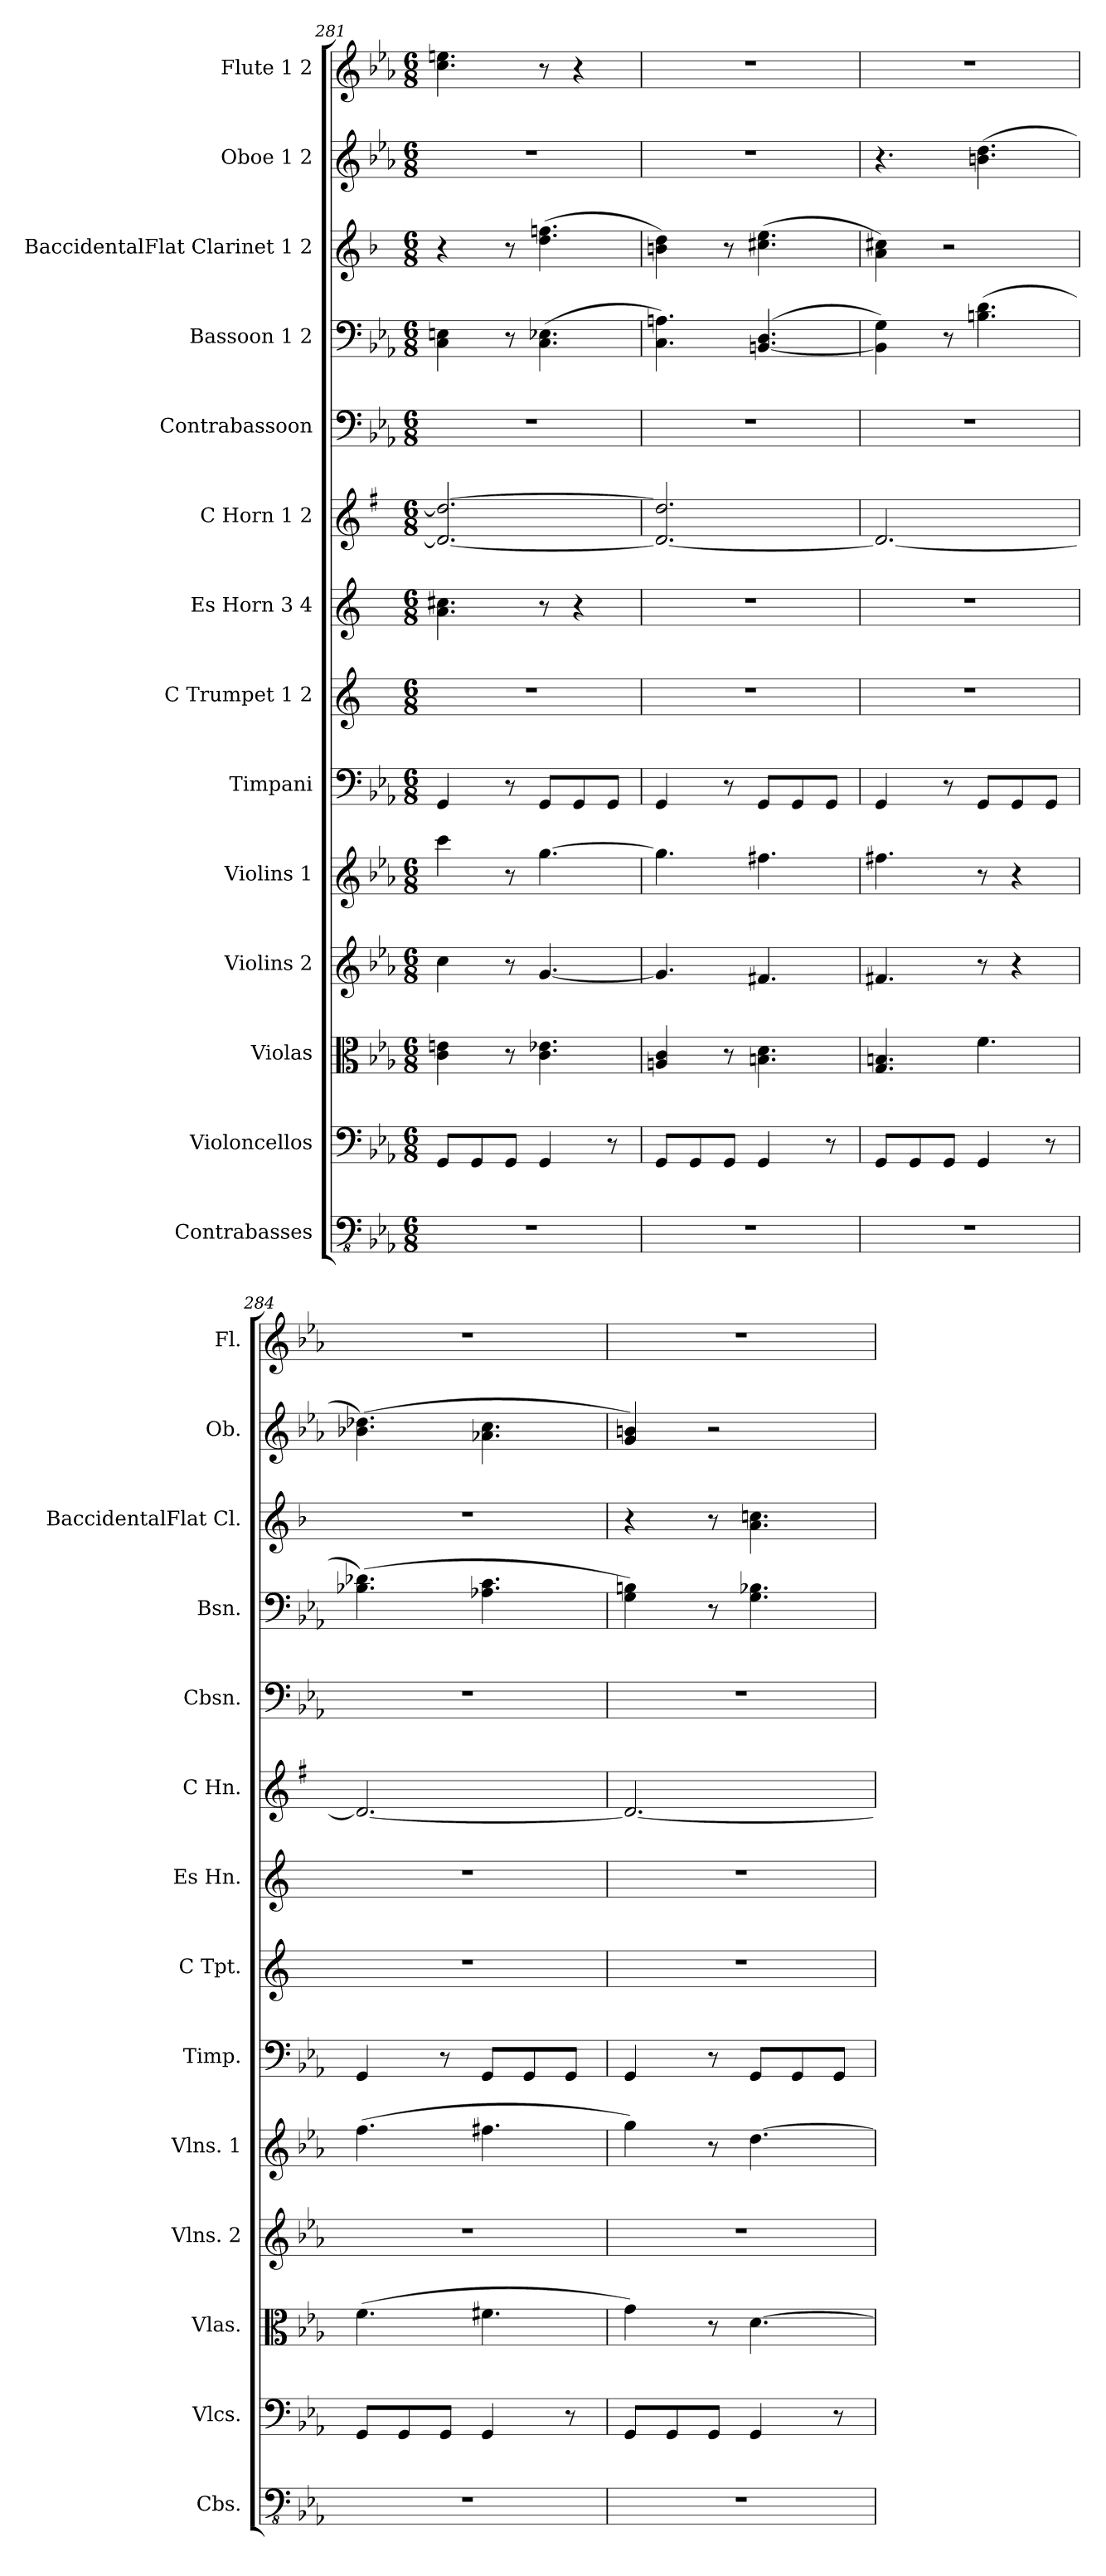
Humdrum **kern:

**kern	**kern	**kern	**kern	**kern	**kern	**kern	**kern	**kern	**kern	**kern	**kern	**kern	**kern
*part14	*part13	*part12	*part11	*part10	*part9	*part8	*part7	*part6	*part5	*part4	*part3	*part2	*part1
*staff14	*staff13	*staff12	*staff11	*staff10	*staff9	*staff8	*staff7	*staff6	*staff5	*staff4	*staff3	*staff2	*staff1
*I"Contrabasses	*I"Violoncellos	*I"Violas	*I"Violins 2	*I"Violins 1	*I"Timpani	*I"C Trumpet 1 2	*I"Es Horn 3 4	*I"C Horn 1 2	*I"Contrabassoon	*I"Bassoon 1 2	*I"BaccidentalFlat Clarinet 1 2	*I"Oboe 1 2	*I"Flute  1 2
*I'Cbs.	*I'Vlcs.	*I'Vlas.	*I'Vlns. 2	*I'Vlns. 1	*I'Timp.	*I'C Tpt.	*I'Es Hn.	*I'C Hn.	*I'Cbsn.	*I'Bsn.	*I'BaccidentalFlat Cl.	*I'Ob.	*I'Fl.
*clefFv4	*clefF4	*clefC3	*clefG2	*clefG2	*clefF4	*clefG2	*clefG2	*clefG2	*clefF4	*clefF4	*clefG2	*clefG2	*clefG2
*	*	*	*	*	*	*	*ITrd5c9	*ITrd4c7	*ITrd7c12	*	*ITrd1c2	*	*
*k[b-e-a-]	*k[b-e-a-]	*k[b-e-a-]	*k[b-e-a-]	*k[b-e-a-]	*k[b-e-a-]	*k[]	*k[b-e-a-]	*k[]	*k[b-e-a-]	*k[b-e-a-]	*k[b-e-a-]	*k[b-e-a-]	*k[b-e-a-]
*M6/8	*M6/8	*M6/8	*M6/8	*M6/8	*M6/8	*M6/8	*M6/8	*M6/8	*M6/8	*M6/8	*M6/8	*M6/8	*M6/8
=281	=281	=281	=281	=281	=281	=281	=281	=281	=281	=281	=281	=281	=281
2.r	8GG/L	4c\ 4en\	4cc\	4ccc\	4GG/	2.r	4.c\ 4.en\	2.G/_ 2.g/_	2.r	4C\ 4En\	4r	2.r	4.cc\ 4.een\
.	8GG/	.	.	.	.	.	.	.	.	.	.	.	.
.	8GG/J	8r	8r	8r	8r	.	.	.	.	8r	8r	.	.
.	4GG/	4.c\ 4.e-X\	[4.g/	[4.gg\	8GG/L	.	8r	.	.	(>4.C\ 4.E-X\	(>4.cc\ 4.ee-X\	.	8r
.	.	.	.	.	8GG/	.	4r	.	.	.	.	.	4r
.	8r	.	.	.	8GG/J	.	.	.	.	.	.	.	.
!!LO:PB:g=z
=282	=282	=282	=282	=282	=282	=282	=282	=282	=282	=282	=282	=282	=282
2.r	8GG/L	4An/ 4c/	4.g/]	4.gg\]	4GG/	2.r	2.r	2.G/_ 2.g/]	2.r	4.C\ 4.An\)	4an\ 4cc\)	2.r	2.r
.	8GG/	.	.	.	.	.	.	.	.	.	.	.	.
.	8GG/J	8r	.	.	8r	.	.	.	.	.	8r	.	.
.	4GG/	4.Bn\ 4.d\	4.f#X/	4.ff#X\	8GG/L	.	.	.	.	(>[4.BBn/ 4.D/	(>4.bn\ 4.dd\	.	.
.	.	.	.	.	8GG/	.	.	.	.	.	.	.	.
.	8r	.	.	.	8GG/J	.	.	.	.	.	.	.	.
=283	=283	=283	=283	=283	=283	=283	=283	=283	=283	=283	=283	=283	=283
2.r	8GG/L	4.G/ 4.Bn/	4.f#X/	4.ff#X\	4GG/	2.r	2.r	2.G/_	2.r	4BB\] 4G\)	4g\ 4bn\)	4.r	2.r
.	8GG/	.	.	.	.	.	.	.	.	.	.	.	.
.	8GG/J	.	.	.	8r	.	.	.	.	8r	2r	.	.
.	4GG/	4.f\	8r	8r	8GG/L	.	.	.	.	(>4.Bn\ 4.d\	.	(>4.bn\ 4.dd\	.
.	.	.	4r	4r	8GG/	.	.	.	.	.	.	.	.
.	8r	.	.	.	8GG/J	.	.	.	.	.	.	.	.
=284	=284	=284	=284	=284	=284	=284	=284	=284	=284	=284	=284	=284	=284
2.r	8GG/L	(>4.f\	2.r	(>4.ff\	4GG/	2.r	2.r	2.G/_	2.r	(>4.B-X\ 4.d-X\)	2.r	(>4.b-X\ 4.dd-X\)	2.r
.	8GG/	.	.	.	.	.	.	.	.	.	.	.	.
.	8GG/J	.	.	.	8r	.	.	.	.	.	.	.	.
.	4GG/	4.f#X\	.	4.ff#X\	8GG/L	.	.	.	.	4.A-X\ 4.c\	.	4.a-X\ 4.cc\	.
.	.	.	.	.	8GG/	.	.	.	.	.	.	.	.
.	8r	.	.	.	8GG/J	.	.	.	.	.	.	.	.
=285	=285	=285	=285	=285	=285	=285	=285	=285	=285	=285	=285	=285	=285
2.r	8GG/L	4g\)	2.r	4gg\)	4GG/	2.r	2.r	2.G/_	2.r	4G\ 4Bn\)	4r	4g/ 4bn/)	2.r
.	8GG/	.	.	.	.	.	.	.	.	.	.	.	.
.	8GG/J	8r	.	8r	8r	.	.	.	.	8r	8r	2r	.
.	4GG/	[4.d\	.	[4.dd\	8GG/L	.	.	.	.	4.G\ 4.B-X\	4.g\ 4.b-X\	.	.
.	.	.	.	.	8GG/	.	.	.	.	.	.	.	.
.	8r	.	.	.	8GG/J	.	.	.	.	.	.	.	.
=	=	=	=	=	=	=	=	=	=	=	=	=	=
*-	*-	*-	*-	*-	*-	*-	*-	*-	*-	*-	*-	*-	*-
